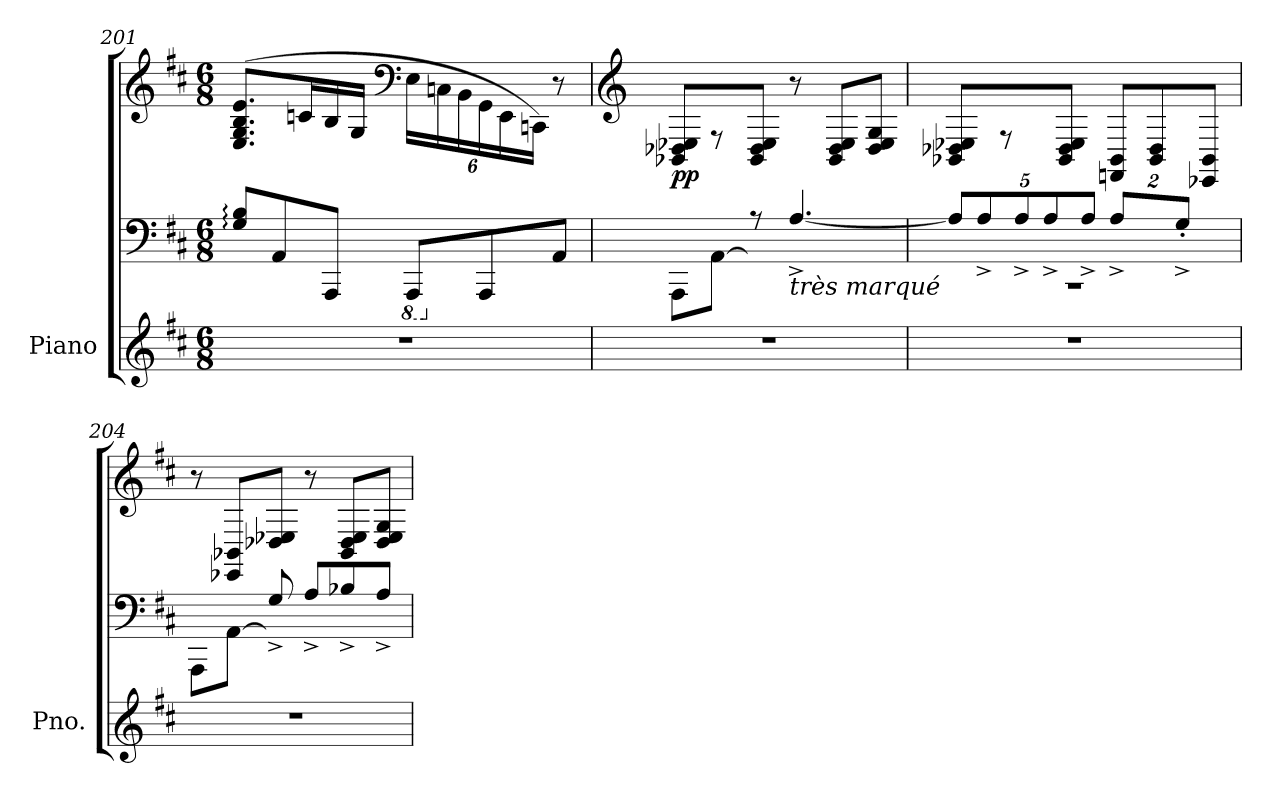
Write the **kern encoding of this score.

**kern	**kern	**kern	**dynam
*part1	*part1	*part1	*part1
*staff3	*staff2	*staff1	*staff1/2/3
*I"Piano	*	*	*
*I'Pno.	*	*	*
*clefG2	*clefF4	*clefG2	*
*k[f#c#]	*k[f#c#]	*k[f#c#]	*
*D:	*D:	*D:	*
*M6/8	*M6/8	*M6/8	*
=201	=201	=201	=201
2.r	8G/: 8B/:L	(>8.E/ 8.G/ 8.B/ 8.e/L	.
.	8AA/	.	.
.	.	16cn/L	.
.	8AAA/J	16B/	.
.	.	16G/JJ	.
*	*	*clefF4	*
*	*8ba	*	*
*	*	*Xbrackettup	*
.	8AAAA/L	24E\LL	.
.	.	24Cn\	.
.	.	24BB\	.
*	*X8ba	*	*
.	8AAA/	24GG\	.
.	.	24EE\	.
.	.	24CCn\JJ)	.
.	8AA/J	8r	.
=202	=202	=202	=202
*	*	*clefG2	*
*	*^	*	*
!	!	!	!	!LO:DY:b
2.r	8AAA\L	4ryy	8BB-X/ 8D-X/ 8E-X/L	pp
.	[8AA\J	.	8rF	.
.	[2AAA/yy 2AA/yy_	8rA	8BB-/ 8D-/ 8E-/J	.
!	!	!LO:TX:b:i:t=très marqué	!	!
.	.	[4.A^/	8r	.
.	.	.	8BB-/ 8D-/ 8E-/L	.
.	.	.	8D-/ 8E-/ 8G/J	.
=203	=203	=203	=203	=203
*	*	*Xbrackettup	*	*
*	*	*^	*	*
2.r	4AAA/yy] 4AA/yy]	40%3A/LL]	2.rCC	8BB-X/ 8D-X/ 8E-X/L	.
.	.	40%3A^/	.	.	.
.	.	.	.	8rF	.
.	.	40%3A^/	.	.	.
.	.	40%3A^/	.	.	.
.	2ryy	.	.	8BB-/ 8D-/ 8E-/J	.
.	.	40%3A^/JJ	.	.	.
.	.	16%3A^/L	.	8FFn/ 8BB-/L	.
.	.	.	.	8BB-/ 8D-/	.
.	.	16%3G'^/J	.	.	.
.	.	.	.	8EE-X/ 8BB-/J	.
*	*	*v	*v	*	*
!!LO:LB:g=z
=204	=204	=204	=204	=204
2.r	8AAA\L	4ryy	8r	.
.	[8AA\J	.	8EE-X/ 8BB-X/L	.
.	[2AAA/yy 2AA/yy_	8G^/	8D-X/ 8E-X/J	.
.	.	8A^/L	8r	.
.	.	8B-X^/	8BB-/ 8D-/ 8E-/L	.
.	.	8A^/J	8D-/ 8E-/ 8G/J	.
*	*v	*v	*	*
=	=	=	=
*-	*-	*-	*-
